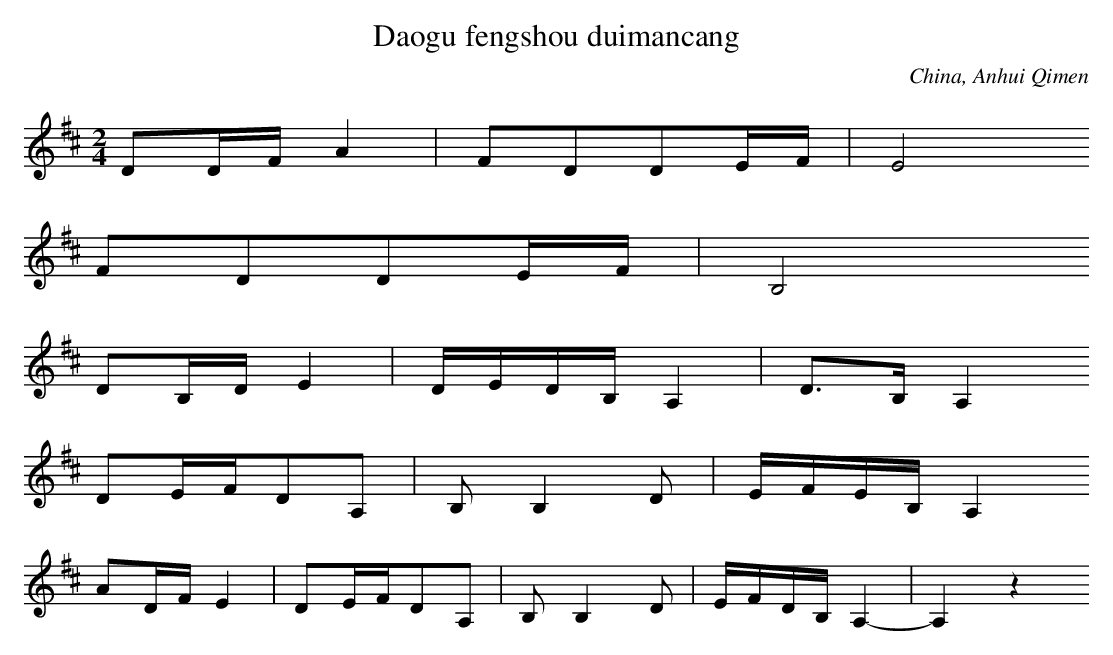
X:1
T: Daogu fengshou duimancang
O: China, Anhui Qimen
M: 2/4
L: 1/16
K: D
D2DFA4 | F2D2D2EF | E8
F2D2D2EF | B,8
D2B,DE4 | DEDB,A,4 | D3B,A,4
D2EFD2A,2 | B,2B,4D2 | EFEB,A,4
A2DFE4 | D2EFD2A,2 | B,2B,4D2 | EFDB,A,4- | A,4z4
